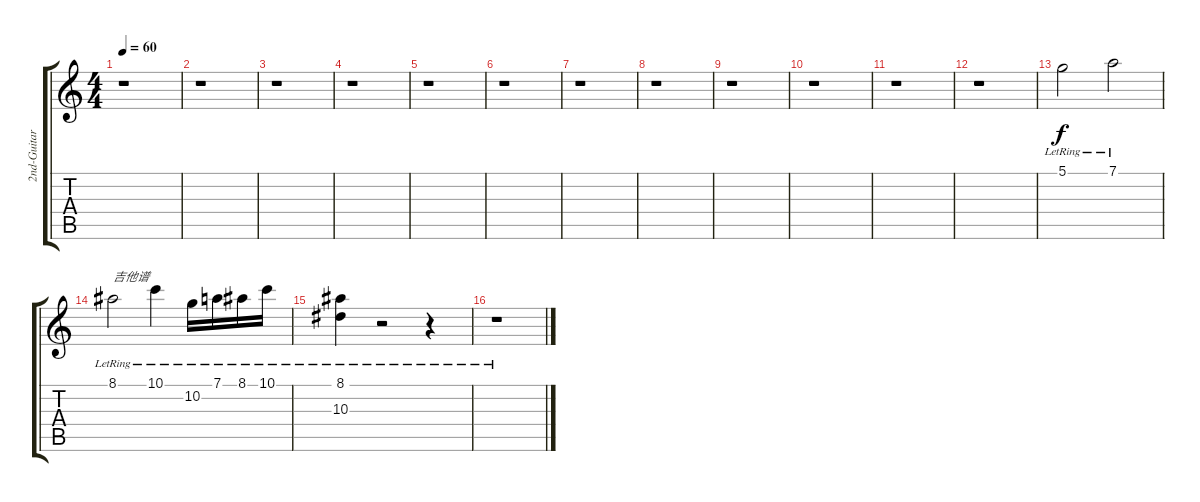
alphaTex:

\track ("2nd-Guitar" "2nd-Guitar") {instrument acousticguitarsteel}
\staff {score tabs}
\tuning (D4 A3 F3 C3 G2 D2) {hide}
\ts (4 4)
\tempo 60
\clef g2
\ks c
r.1{dy f instrument acousticguitarsteel} |
r.1 |
r.1 |
r.1 |
r.1 |
r.1 |
r.1 |
r.1 |
r.1 |
r.1 |
r.1 |
r.1 |
5.1{lr}.2 7.1{lr}.2 |
8.1{lr}.2{txt "吉他谱"} 10.1{lr}.4 10.2{lr}.16 7.1{lr}.16 8.1{lr}.16 10.1{lr}.16 |
(8.1{lr} 10.3{lr}).4 r.2 r.4 |
r.1
